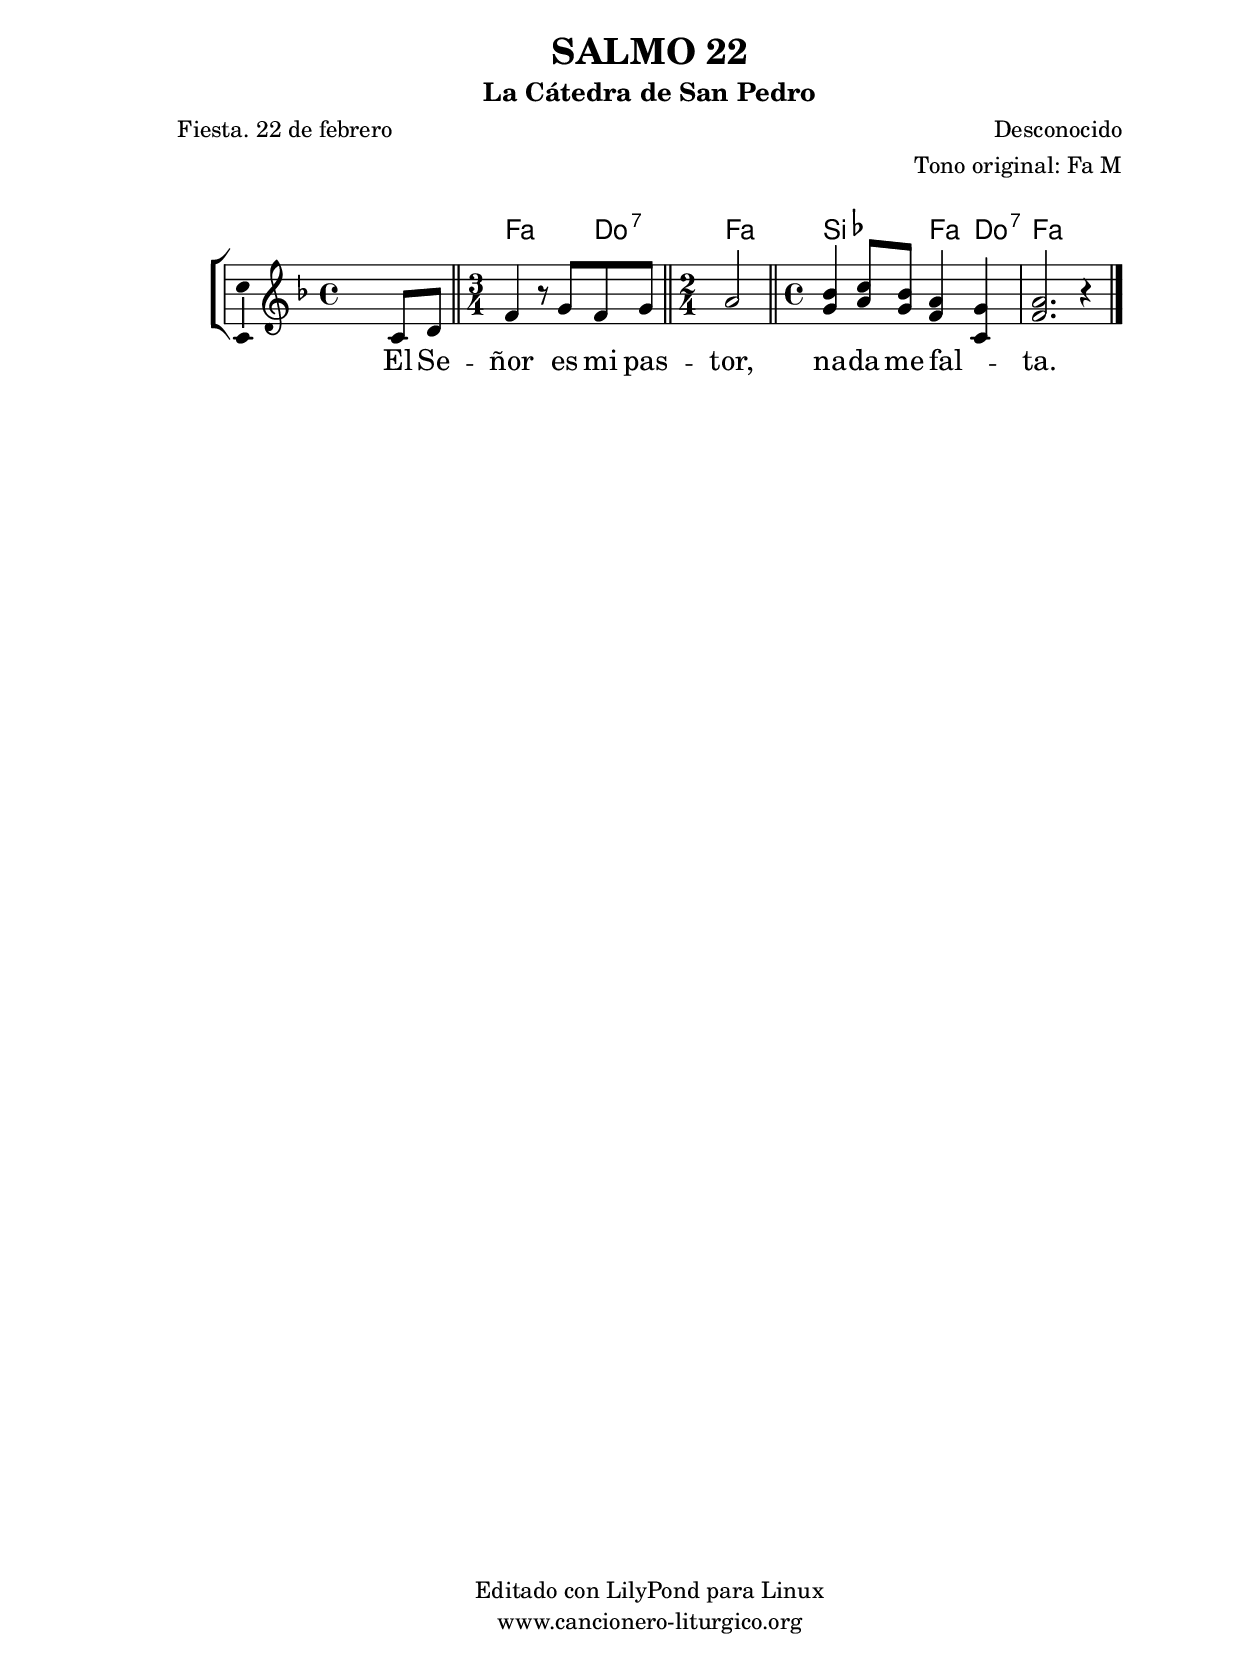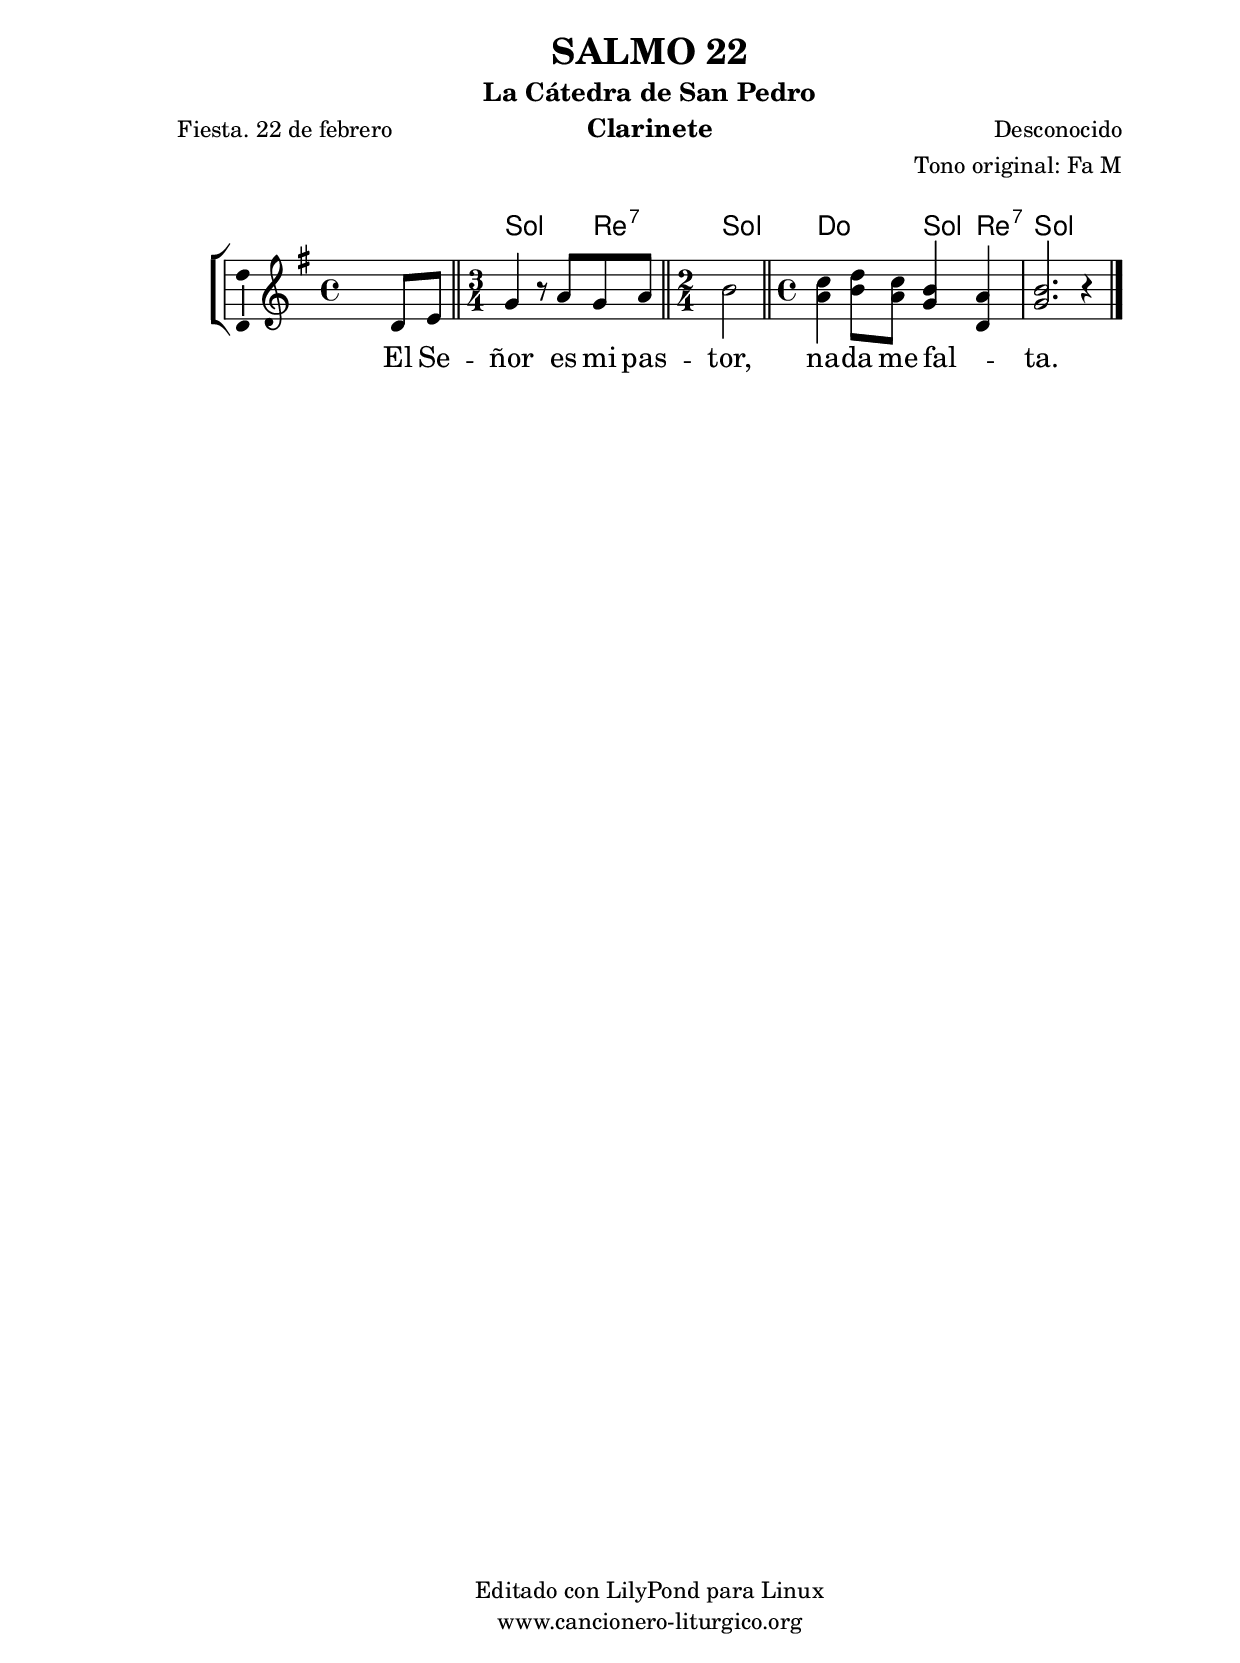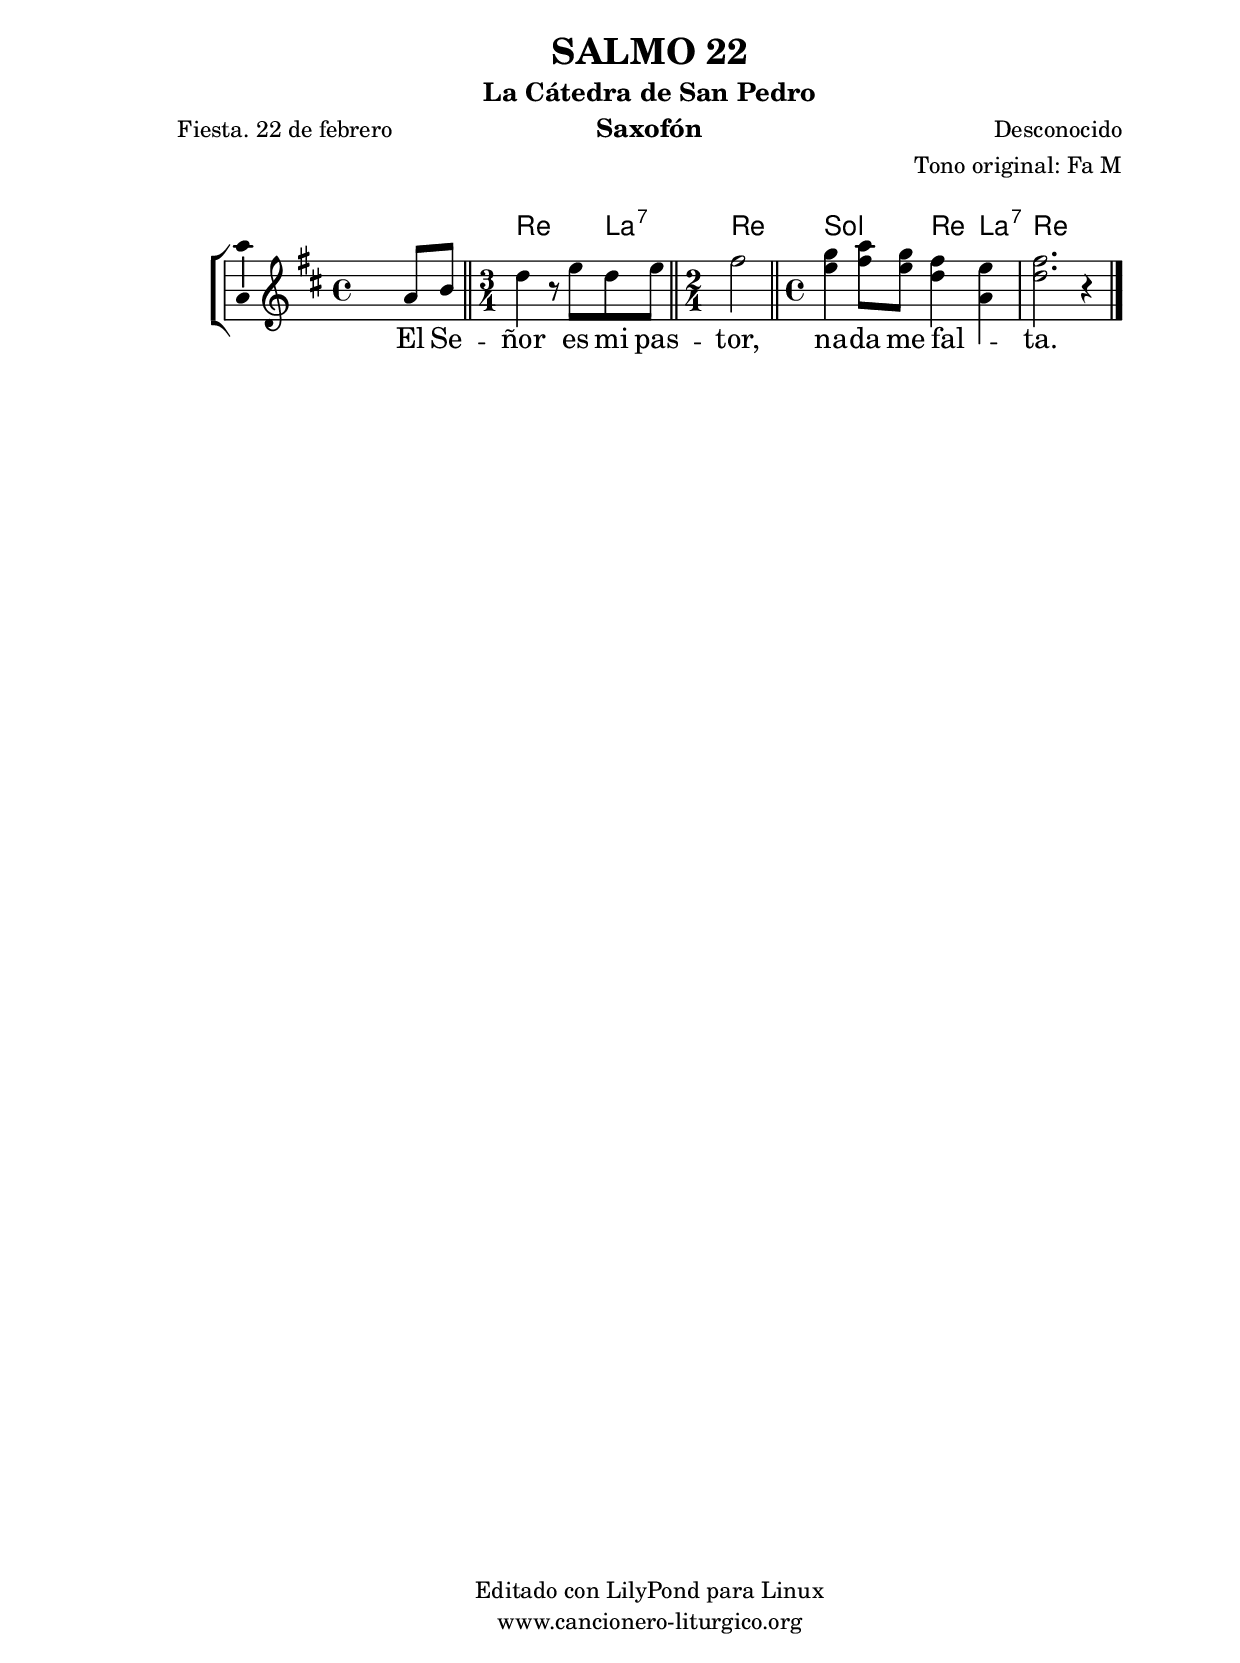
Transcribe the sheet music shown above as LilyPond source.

%
%para convertir .midi en .wav:
%timidity filename.midi -Ow -o finename.wav
%
%
%Para convertir de .wav a .mp3:
%lame -h -m j filename.wav
%
%
%para escuchar el midi:
%timidity nombrefichero.midi
%


%versión de lilypond para la que se ha escrito esta partitura:
\version "2.16.0"

	%Tamaño papel
	#(set-default-paper-size "a4")
	%Tamaño partitura
	#(set-global-staff-size 20)
	%No responde al pulsar sobre una nota
	#(ly:set-option 'point-and-click #f)

%parámetros del encabezamiento:
\header {
	title = "SALMO 22"
	subtitle = "La Cátedra de San Pedro"
	composer = "Desconocido"
	poet = "Fiesta. 22 de febrero"
	meter = ""
	arranger = "Tono original: Fa M"
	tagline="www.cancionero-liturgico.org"
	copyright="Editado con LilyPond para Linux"
	tiempo = ""
	usos = "Salmo"
	letra = "El Señor es mi pastor, nada me falta."
	}

%parámetros asociados al papel:
\paper  {
	oddHeaderMarkup = \markup {\fill-line { \on-the-fly #not-first-page \fromproperty #'header:title \on-the-fly #not-first-page \fromproperty #'header:composer }}
	evenHeaderMarkup = \markup {\fill-line { \fromproperty #'header:composer \fromproperty #'header:title }}
	#(set-paper-size "a4")
	print-page-number = ##f
	first-page-number = 1
	print-first-page-number = ##f
%	head-separation = 3.0 \cm
	top-margin = 2.0 \cm
	bottom-margin = 0.5\cm
%%%	bottom-margin = -1.0\cm
	left-margin = 3.0 \cm
	line-width = 16.0 \cm 
	indent = 8\mm
	interscoreline = 2.\mm
	between-system-space = 15\mm
%	para que las partituras no llenen la hoja:
	ragged-bottom = ##t
%	idem para la última hoja:
	ragged-last-bottom = ##f
%	para que las partituras llenen el ancho del papel:
	ragged-last = ##f
	after-title-space = 2.5 \cm
%page-count=1
%system-count=1

	%Flexible Vertical Spacing
%	markup-markup-spacing =
%	#'((basic-distance . 15) (minimum-distance . 15) (padding . 3))
	markup-system-spacing =
	#'((basic-distance . 15) (minimum-distance . 15) (padding . 3))
	system-system-spacing =
	#'((basic-distance . 15) (minimum-distance . 15) (padding . 3))
	score-system-spacing =
	#'((basic-distance . 15) (minimum-distance . 15) (padding . 5))
%	top-system-spacing = % header
%	#'((basic-distance . 8) (minimum-distance . 0) (padding . 3))
%	top-markup-spacing =
%	#'((basic-distance . 20) (minimum-distance . 20) (padding . 3))
	last-bottom-spacing = % footer
	#'((basic-distance . 5) (minimum-distance . 5) (padding . 3))
%	score-markup-spacing =
%	#'((basic-distance . 16) (minimum-distance . 13) (padding . 3))

	}


%parámetros que afectan a toda la partitura:
global =  {
	%clave de sol (G):
	\clef G
	%armadura:
%%%	\transpose ees c
	\key f \major
	\tempo 4=66
	\set Score.tempoHideNote = ##t
	}


acordes = {
	\italianChords
	\chordmode {
%%%	\transpose ees c
{

s1
f2 c4:7 f2 bes2 f4 c:7 f1

	}
	}
}


melodia = 
%%%	\transpose ees c
{
	\relative c'{

\time 4/4
s2. c8 d

\bar "||"
\time 3/4
f4 r8 g8 f g

\bar "||"
\time 2/4
a2

\bar "||"
\time 4/4
<<
{
bes4 c8 bes a4 g
a2. r4
}
{
g4 a8 g f4 c
f2. r4
}
>>

	\bar "|."
	}
	}


texto = \lyricmode {
El Se -- ñor es mi pas -- tor,
na -- da me fal -- _ ta.
	}


acordesStaff = \context ChordNames = acordesStaff <<
	\set chordChanges = ##t
	\acordes
	>>


vozStaff = \context Voice = vozStaff
\with {\consists "Ambitus_engraver"}
<<
%	\set Staff.instrumentName = ""
%	\set Staff.shortInstrumentName = ""
%	\set Staff.midiInstrument = #"clarinet"
%	\set Staff.midiInstrument = #"cello"
%	\set Staff.midiInstrument = #"flute"
	\set Staff.midiInstrument = #"electric guitar (jazz)"
%	\set Staff.midiInstrument = #"english horn"
%	\set Staff.midiInstrument = #"violin"
%	\set Staff.midiInstrument = #"glockenspiel"
	\set Staff.midiMinimumVolume = #0.7
	\set Staff.midiMaximumVolume = #0.9
	\global
	\melodia
	>>


textoStaff = \context Lyrics = textoStaff <<
	\lyricsto vozStaff \texto
	>>

\book {
	\score {
		\context ChoirStaff {
			\override StaffGroup.SystemStartBracket #'collapse-height = #1
			\override Score.SystemStartBar #'collapse-height = #1
			<<
			\acordesStaff
			\vozStaff
			\textoStaff
			>>
			}
		\layout {
	    		\context {
				\Lyrics
				\override LyricText #'font-size = #2
				}
	   		 \context {
				\Score
				%fontSize = #3
				\override StaffSymbol #'staff-space = #(magstep +3)
				%\override Beam #'thickness = #0.55
				%\override SpacingSpanner #'spacing-increment = #1.0
				%\override Slur #'height-limit = #1.5
				}
			}
		}
	\score {
		\unfoldRepeats
		\context ChoirStaff {
			<<
			\acordesStaff
			\vozStaff
			>>
			}
		\midi {
	  		\context {
	  			\Score
				tempoWholesPerMinute = #(ly:make-moment 70 4)
				}
			}
		}
	}

%Partitura para clarinete
#(define output-suffix "C")
\book {
	\header{
		instrument = "Clarinete"
		}
	\score {
		\context ChoirStaff {
			\override StaffGroup.SystemStartBracket #'collapse-height = #1
			\override Score.SystemStartBar #'collapse-height = #1
\transpose c d
			<<
			\acordesStaff
			\vozStaff
			\textoStaff
			>>
			}
		\layout {
	    		\context {
				\Lyrics
				\override LyricText #'font-size = #2
				}
	   		 \context {
				\Score
				%fontSize = #3
				\override StaffSymbol #'staff-space = #(magstep +3)
				%\override Beam #'thickness = #0.55
				%\override SpacingSpanner #'spacing-increment = #1.0
				%\override Slur #'height-limit = #1.5
				}
			}
		}
	}

%Partitura para saxofón
#(define output-suffix "S")
\book {
	\header{
		instrument = "Saxofón"
		}
	\score {
		\context ChoirStaff {
			\override StaffGroup.SystemStartBracket #'collapse-height = #1
			\override Score.SystemStartBar #'collapse-height = #1
\transpose c a
			<<
			\acordesStaff
			\vozStaff
			\textoStaff
			>>
			}
		\layout {
	    		\context {
				\Lyrics
				\override LyricText #'font-size = #2
				}
	   		 \context {
				\Score
				%fontSize = #3
				\override StaffSymbol #'staff-space = #(magstep +3)
				%\override Beam #'thickness = #0.55
				%\override SpacingSpanner #'spacing-increment = #1.0
				%\override Slur #'height-limit = #1.5
				}
			}
		}
	}

